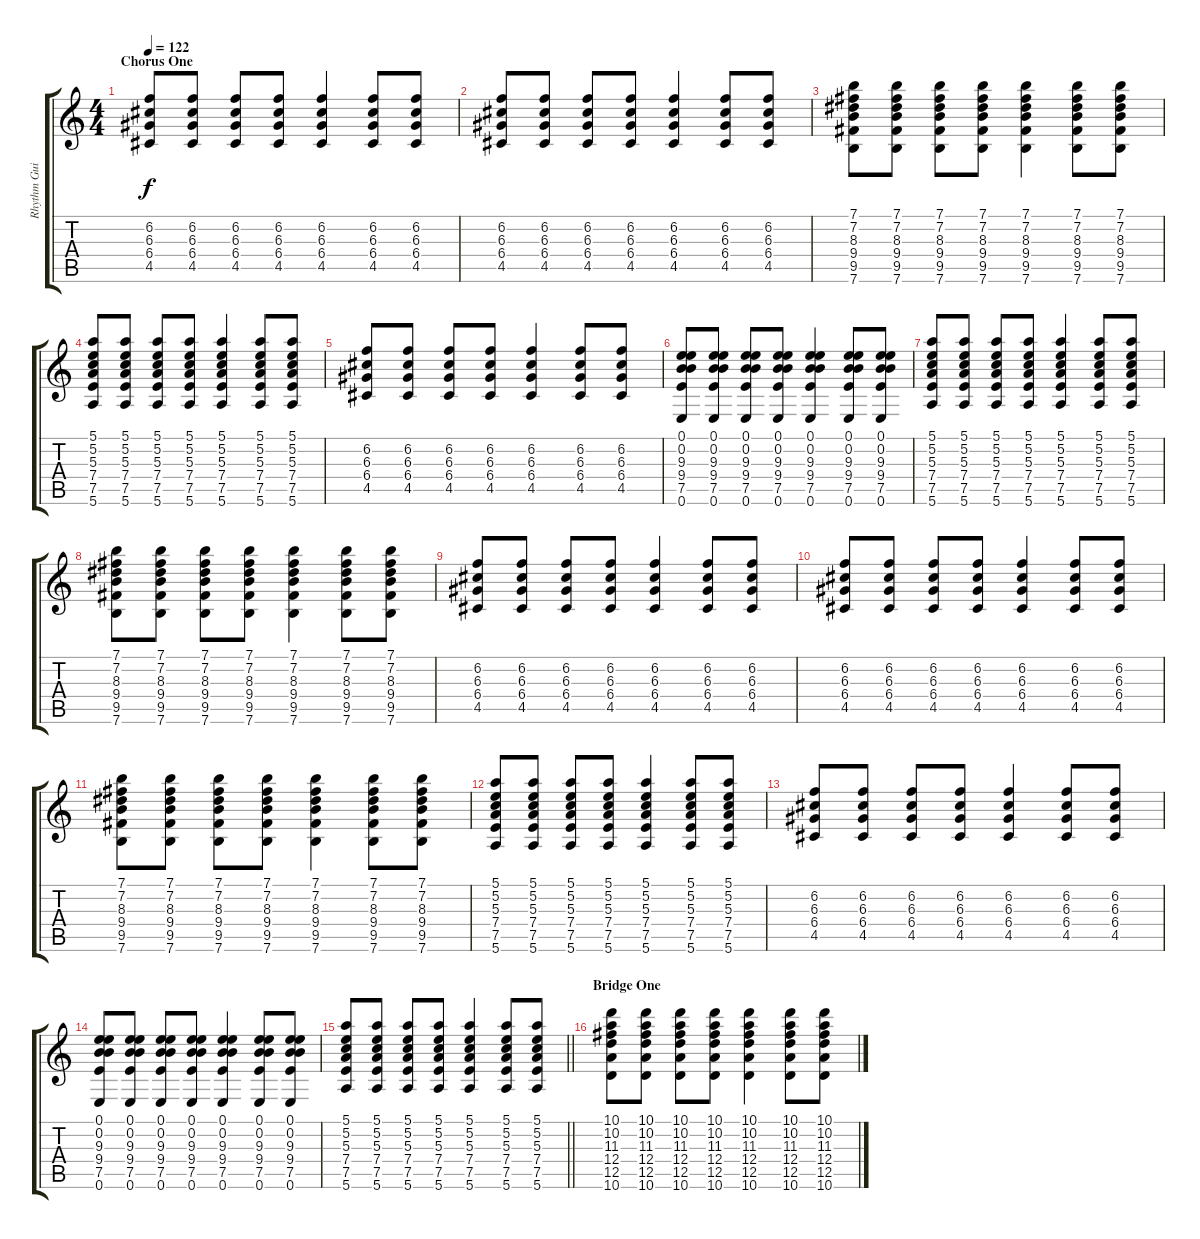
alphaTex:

\track ("Rhythm Guitar" "Rhythm Gui") {instrument acousticguitarsteel}
\staff {score tabs}
\tuning (E4 B3 G3 D3 A2 E2) {hide}
\ts (4 4)
\section ("" "Chorus One")
\tempo 122
\clef g2
\ks c
(6.2 6.3 6.4 4.5).8{dy f} (6.2 6.3 6.4 4.5).8 (6.2 6.3 6.4 4.5).8 (6.2 6.3 6.4 4.5).8 (6.2 6.3 6.4 4.5).4 (6.2 6.3 6.4 4.5).8 (6.2 6.3 6.4 4.5).8 |
(6.2 6.3 6.4 4.5).8 (6.2 6.3 6.4 4.5).8 (6.2 6.3 6.4 4.5).8 (6.2 6.3 6.4 4.5).8 (6.2 6.3 6.4 4.5).4 (6.2 6.3 6.4 4.5).8 (6.2 6.3 6.4 4.5).8 |
(7.1 7.2 8.3 9.4 9.5 7.6).8 (7.1 7.2 8.3 9.4 9.5 7.6).8 (7.1 7.2 8.3 9.4 9.5 7.6).8 (7.1 7.2 8.3 9.4 9.5 7.6).8 (7.1 7.2 8.3 9.4 9.5 7.6).4 (7.1 7.2 8.3 9.4 9.5 7.6).8 (7.1 7.2 8.3 9.4 9.5 7.6).8 |
(5.1 5.2 5.3 7.4 7.5 5.6).8 (5.1 5.2 5.3 7.4 7.5 5.6).8 (5.1 5.2 5.3 7.4 7.5 5.6).8 (5.1 5.2 5.3 7.4 7.5 5.6).8 (5.1 5.2 5.3 7.4 7.5 5.6).4 (5.1 5.2 5.3 7.4 7.5 5.6).8 (5.1 5.2 5.3 7.4 7.5 5.6).8 |
(6.2 6.3 6.4 4.5).8 (6.2 6.3 6.4 4.5).8 (6.2 6.3 6.4 4.5).8 (6.2 6.3 6.4 4.5).8 (6.2 6.3 6.4 4.5).4 (6.2 6.3 6.4 4.5).8 (6.2 6.3 6.4 4.5).8 |
(0.1 0.2 9.3 9.4 7.5 0.6).8 (0.1 0.2 9.3 9.4 7.5 0.6).8 (0.1 0.2 9.3 9.4 7.5 0.6).8 (0.1 0.2 9.3 9.4 7.5 0.6).8 (0.1 0.2 9.3 9.4 7.5 0.6).4 (0.1 0.2 9.3 9.4 7.5 0.6).8 (0.1 0.2 9.3 9.4 7.5 0.6).8 |
(5.1 5.2 5.3 7.4 7.5 5.6).8 (5.1 5.2 5.3 7.4 7.5 5.6).8 (5.1 5.2 5.3 7.4 7.5 5.6).8 (5.1 5.2 5.3 7.4 7.5 5.6).8 (5.1 5.2 5.3 7.4 7.5 5.6).4 (5.1 5.2 5.3 7.4 7.5 5.6).8 (5.1 5.2 5.3 7.4 7.5 5.6).8 |
(7.1 7.2 8.3 9.4 9.5 7.6).8 (7.1 7.2 8.3 9.4 9.5 7.6).8 (7.1 7.2 8.3 9.4 9.5 7.6).8 (7.1 7.2 8.3 9.4 9.5 7.6).8 (7.1 7.2 8.3 9.4 9.5 7.6).4 (7.1 7.2 8.3 9.4 9.5 7.6).8 (7.1 7.2 8.3 9.4 9.5 7.6).8 |
(6.2 6.3 6.4 4.5).8 (6.2 6.3 6.4 4.5).8 (6.2 6.3 6.4 4.5).8 (6.2 6.3 6.4 4.5).8 (6.2 6.3 6.4 4.5).4 (6.2 6.3 6.4 4.5).8 (6.2 6.3 6.4 4.5).8 |
(6.2 6.3 6.4 4.5).8 (6.2 6.3 6.4 4.5).8 (6.2 6.3 6.4 4.5).8 (6.2 6.3 6.4 4.5).8 (6.2 6.3 6.4 4.5).4 (6.2 6.3 6.4 4.5).8 (6.2 6.3 6.4 4.5).8 |
(7.1 7.2 8.3 9.4 9.5 7.6).8 (7.1 7.2 8.3 9.4 9.5 7.6).8 (7.1 7.2 8.3 9.4 9.5 7.6).8 (7.1 7.2 8.3 9.4 9.5 7.6).8 (7.1 7.2 8.3 9.4 9.5 7.6).4 (7.1 7.2 8.3 9.4 9.5 7.6).8 (7.1 7.2 8.3 9.4 9.5 7.6).8 |
(5.1 5.2 5.3 7.4 7.5 5.6).8 (5.1 5.2 5.3 7.4 7.5 5.6).8 (5.1 5.2 5.3 7.4 7.5 5.6).8 (5.1 5.2 5.3 7.4 7.5 5.6).8 (5.1 5.2 5.3 7.4 7.5 5.6).4 (5.1 5.2 5.3 7.4 7.5 5.6).8 (5.1 5.2 5.3 7.4 7.5 5.6).8 |
(6.2 6.3 6.4 4.5).8 (6.2 6.3 6.4 4.5).8 (6.2 6.3 6.4 4.5).8 (6.2 6.3 6.4 4.5).8 (6.2 6.3 6.4 4.5).4 (6.2 6.3 6.4 4.5).8 (6.2 6.3 6.4 4.5).8 |
(0.1 0.2 9.3 9.4 7.5 0.6).8 (0.1 0.2 9.3 9.4 7.5 0.6).8 (0.1 0.2 9.3 9.4 7.5 0.6).8 (0.1 0.2 9.3 9.4 7.5 0.6).8 (0.1 0.2 9.3 9.4 7.5 0.6).4 (0.1 0.2 9.3 9.4 7.5 0.6).8 (0.1 0.2 9.3 9.4 7.5 0.6).8 |
\barLineRight lightlight
(5.1 5.2 5.3 7.4 7.5 5.6).8 (5.1 5.2 5.3 7.4 7.5 5.6).8 (5.1 5.2 5.3 7.4 7.5 5.6).8 (5.1 5.2 5.3 7.4 7.5 5.6).8 (5.1 5.2 5.3 7.4 7.5 5.6).4 (5.1 5.2 5.3 7.4 7.5 5.6).8 (5.1 5.2 5.3 7.4 7.5 5.6).8 |
\section ("" "Bridge One")
(10.1 10.2 11.3 12.4 12.5 10.6).8 (10.1 10.2 11.3 12.4 12.5 10.6).8 (10.1 10.2 11.3 12.4 12.5 10.6).8 (10.1 10.2 11.3 12.4 12.5 10.6).8 (10.1 10.2 11.3 12.4 12.5 10.6).4 (10.1 10.2 11.3 12.4 12.5 10.6).8 (10.1 10.2 11.3 12.4 12.5 10.6).8
